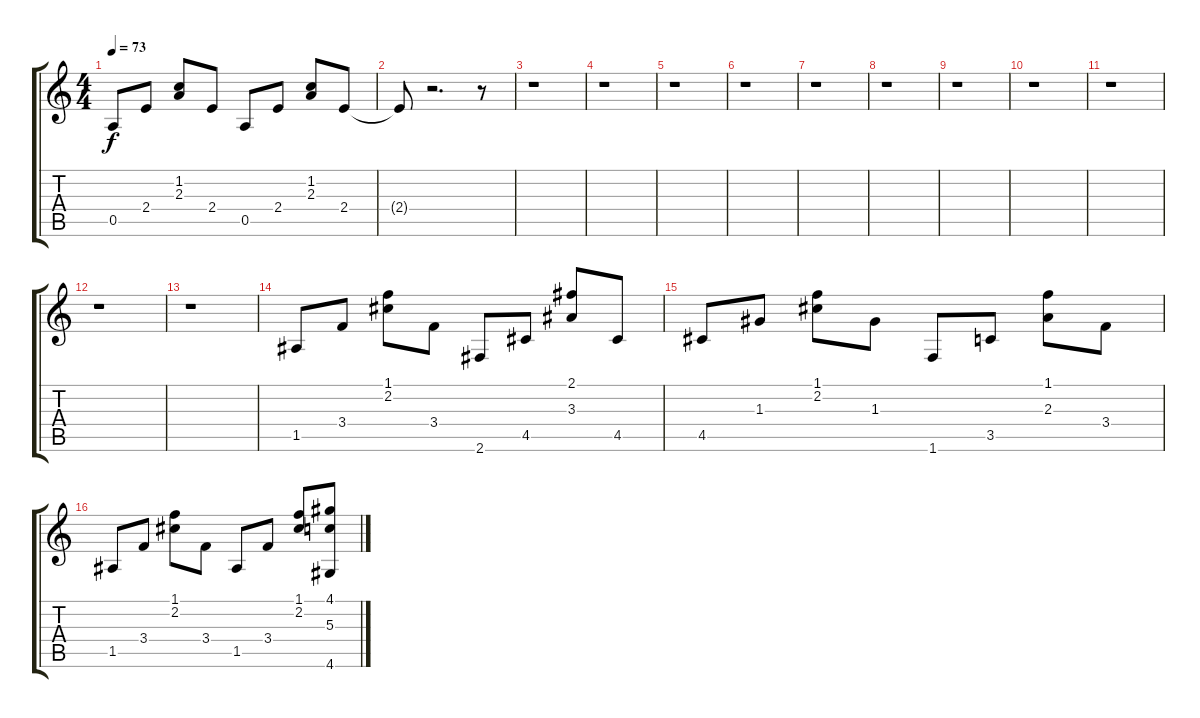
\track "" {instrument acousticguitarsteel}
\staff {score tabs}
\tuning (E4 B3 G3 D3 A2 E2) {hide}
\ts (4 4)
\tempo 73
\clef g2
\ks c
0.5.8{dy f} 2.4.8 (1.2 2.3).8 2.4.8 0.5.8 2.4.8 (1.2 2.3).8 2.4.8 |
2.4{t}.8 r.2{d} r.8 |
r.1 |
r.1 |
r.1 |
r.1 |
r.1 |
r.1 |
r.1 |
r.1 |
r.1 |
r.1 |
r.1 |
1.5.8 3.4.8 (1.1 2.2).8 3.4.8 2.6.8 4.5.8 (2.1 3.3).8 4.5.8 |
4.5.8 1.3.8 (1.1 2.2).8 1.3.8 1.6.8 3.5.8 (1.1 2.3).8 3.4.8 |
1.5.8 3.4.8 (1.1 2.2).8 3.4.8 1.5.8 3.4.8 (1.1 2.2).8 (4.1 5.3 4.6).8
